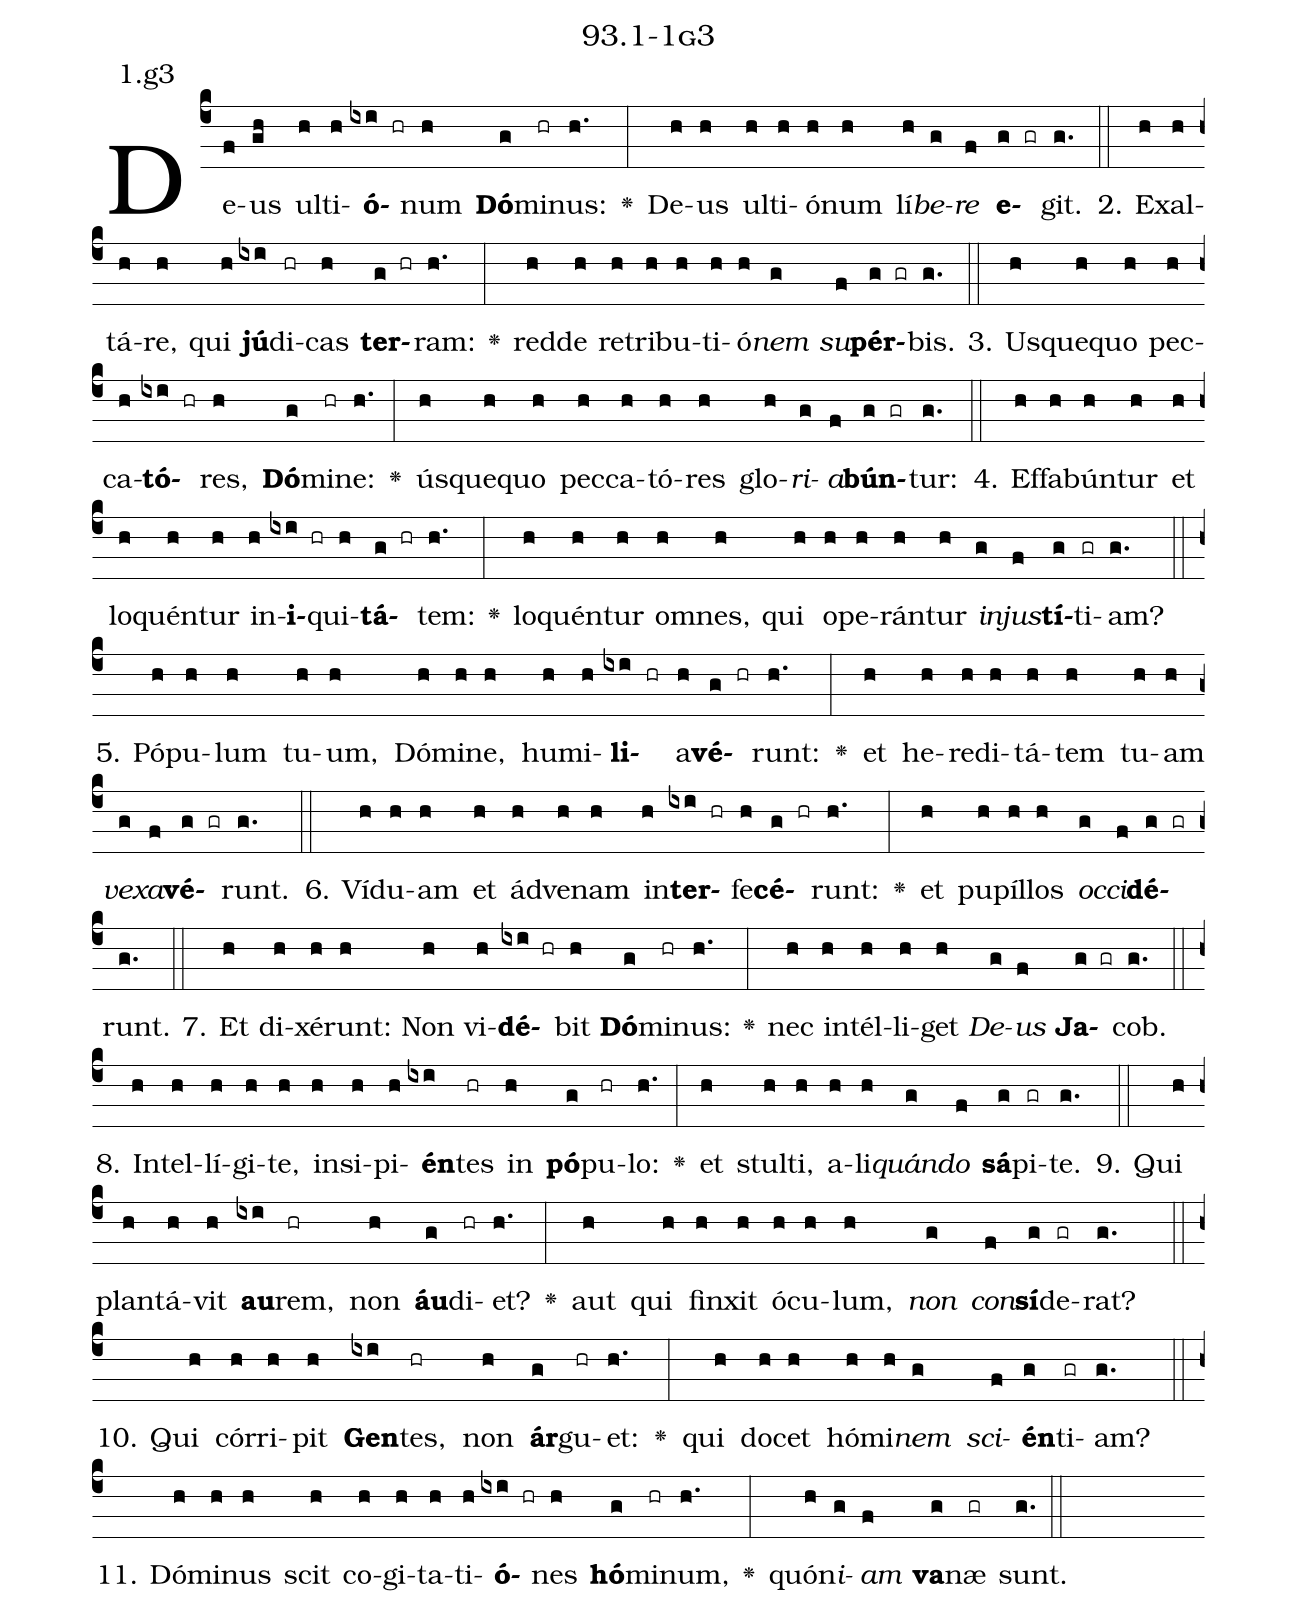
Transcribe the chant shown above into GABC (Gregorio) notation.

name: 93.1-1g3;
annotation: 1.g3;
%%
(c4)De(f)us(gh) ul(h)ti(h)<b>ó</b>(ixi hr)num(h) <b>Dó</b>(g)mi(hr)nus:(h.) <v>\greheightstar</v>(:) De(h)us(h) ul(h)ti(h)ó(h)num(h) lí(h)<i>be</i>(g)<i>re</i>(f) <b>e</b>(g gr)git.(g.) (::)
2. Ex(h)al(h)tá(h)re,(h) qui(h) <b>jú</b>(ixi)di(hr)cas(h) <b>ter</b>(g hr)ram:(h.) <v>\greheightstar</v>(:) red(h)de(h) re(h)tri(h)bu(h)ti(h)ó(h)<i>nem</i>(g) <i>su</i>(f)<b>pér</b>(g gr)bis.(g.) (::)
3. Us(h)que(h)quo(h) pec(h)ca(h)<b>tó</b>(ixi hr)res,(h) <b>Dó</b>(g)mi(hr)ne:(h.) <v>\greheightstar</v>(:) ús(h)que(h)quo(h) pec(h)ca(h)tó(h)res(h) glo(h)<i>ri</i>(g)<i>a</i>(f)<b>bún</b>(g gr)tur:(g.) (::)
4. Ef(h)fa(h)bún(h)tur(h) et(h) lo(h)quén(h)tur(h) in(h)<b>i</b>(ixi hr)qui(h)<b>tá</b>(g hr)tem:(h.) <v>\greheightstar</v>(:) lo(h)quén(h)tur(h) om(h)nes,(h) qui(h) o(h)pe(h)rán(h)tur(h) <i>in</i>(g)<i>jus</i>(f)<b>tí</b>(g)ti(gr)am?(g.) (::)
5. Pó(h)pu(h)lum(h) tu(h)um,(h) Dó(h)mi(h)ne,(h) hu(h)mi(h)<b>li</b>(ixi hr)a(h)<b>vé</b>(g hr)runt:(h.) <v>\greheightstar</v>(:) et(h) he(h)re(h)di(h)tá(h)tem(h) tu(h)am(h) <i>ve</i>(g)<i>xa</i>(f)<b>vé</b>(g gr)runt.(g.) (::)
6. Ví(h)du(h)am(h) et(h) ád(h)ve(h)nam(h) in(h)<b>ter</b>(ixi hr)fe(h)<b>cé</b>(g hr)runt:(h.) <v>\greheightstar</v>(:) et(h) pu(h)píl(h)los(h) <i>oc</i>(g)<i>ci</i>(f)<b>dé</b>(g gr)runt.(g.) (::)
7. Et(h) di(h)xé(h)runt:(h) Non(h) vi(h)<b>dé</b>(ixi hr)bit(h) <b>Dó</b>(g)mi(hr)nus:(h.) <v>\greheightstar</v>(:) nec(h) in(h)tél(h)li(h)get(h) <i>De</i>(g)<i>us</i>(f) <b>Ja</b>(g gr)cob.(g.) (::)
8. In(h)tel(h)lí(h)gi(h)te,(h) in(h)si(h)pi(h)<b>én</b>(ixi)tes(hr) in(h) <b>pó</b>(g)pu(hr)lo:(h.) <v>\greheightstar</v>(:) et(h) stul(h)ti,(h) a(h)li(h)<i>quán</i>(g)<i>do</i>(f) <b>sá</b>(g)pi(gr)te.(g.) (::)
9. Qui(h) plan(h)tá(h)vit(h) <b>au</b>(ixi)rem,(hr) non(h) <b>áu</b>(g)di(hr)et?(h.) <v>\greheightstar</v>(:) aut(h) qui(h) fin(h)xit(h) ó(h)cu(h)lum,(h) <i>non</i>(g) <i>con</i>(f)<b>sí</b>(g)de(gr)rat?(g.) (::)
10. Qui(h) cór(h)ri(h)pit(h) <b>Gen</b>(ixi)tes,(hr) non(h) <b>ár</b>(g)gu(hr)et:(h.) <v>\greheightstar</v>(:) qui(h) do(h)cet(h) hó(h)mi(h)<i>nem</i>(g) <i>sci</i>(f)<b>én</b>(g)ti(gr)am?(g.) (::)
11. Dó(h)mi(h)nus(h) scit(h) co(h)gi(h)ta(h)ti(h)<b>ó</b>(ixi hr)nes(h) <b>hó</b>(g)mi(hr)num,(h.) <v>\greheightstar</v>(:) quón(h)<i>i</i>(g)<i>am</i>(f) <b>va</b>(g)næ(gr) sunt.(g.) (::)
